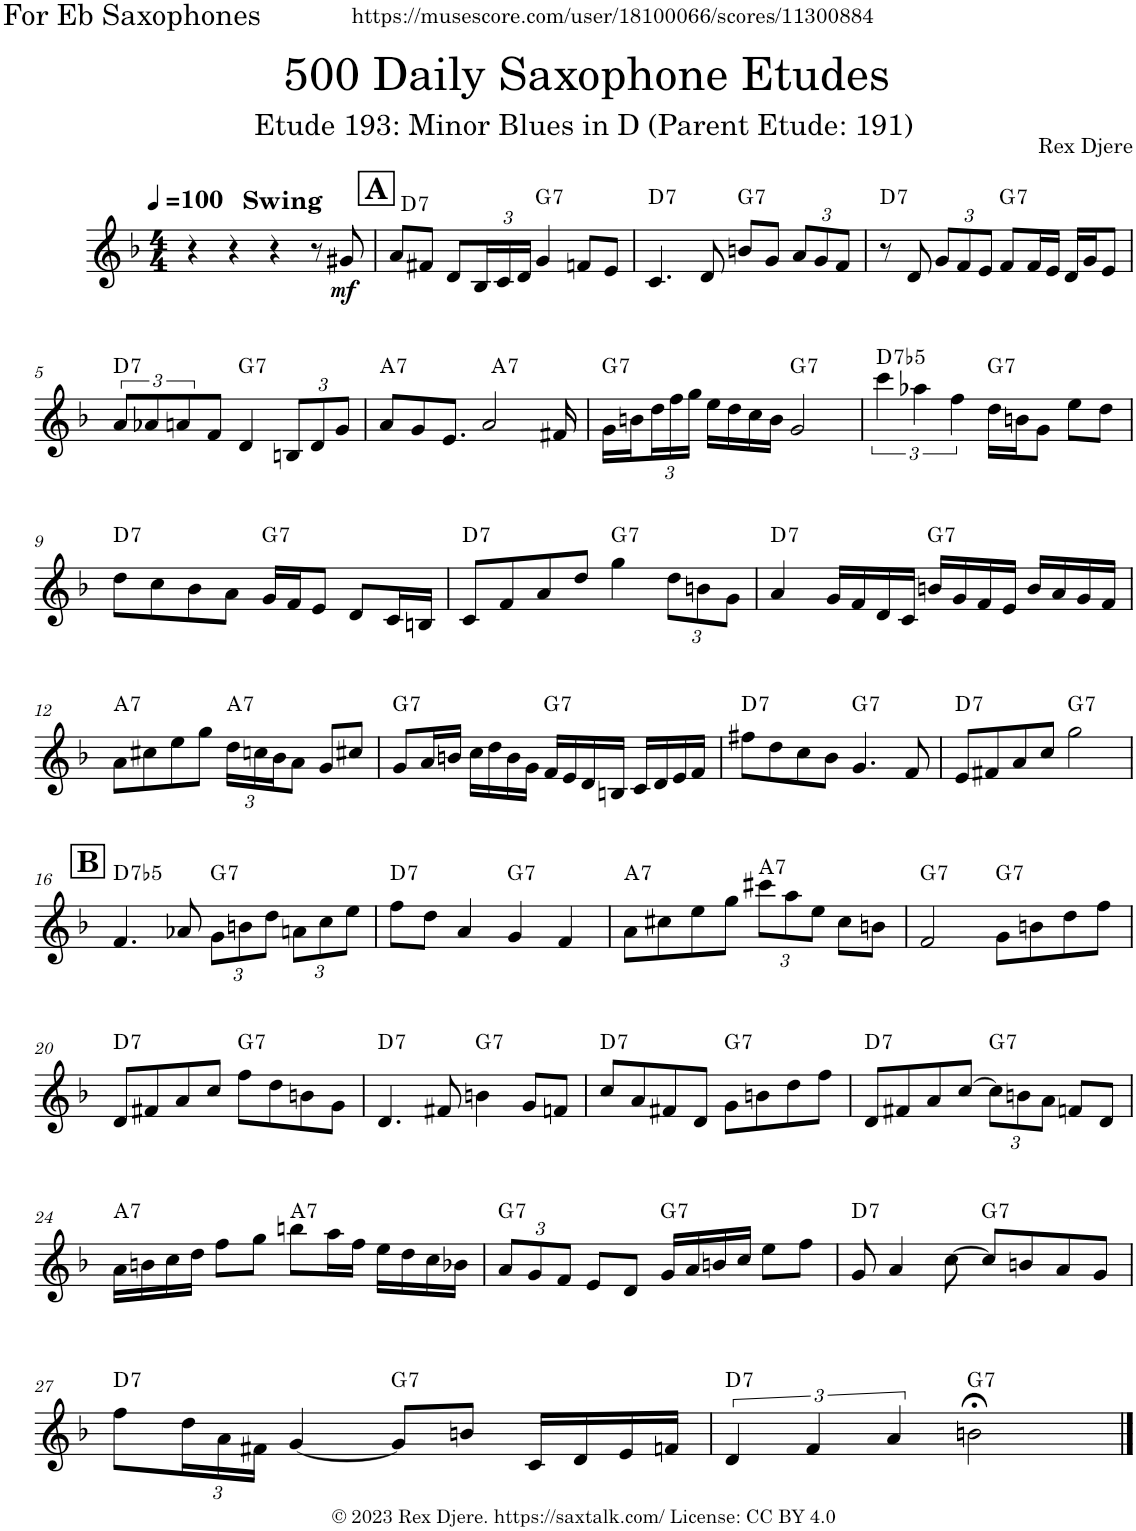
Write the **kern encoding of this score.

**kern	**dynam	**harte
*part1	*part1	*part1
*staff1	*staff1	*
*I"Alto Saxophone	*	*
*I'A. Sax.	*	*
*clefG2	*	*
*Trd5c9	*	*
*k[b-]	*	*
*M4/4	*	*
*MM100	*	*
=1	=1	=1
!LO:TX:a:B:t=Swing	!	!
4r	.	.
4r	.	.
4r	.	.
8r	.	.
!	!LO:DY:b	!
8g#X/	mf	.
!!LO:REH:place=s1:a:B:cj:fs=14:t=A
=2	=2	=2
!	!	!LO:H:kt=7
8a/L	.	D:7
8f#X/J	.	.
8d/L	.	.
*Xbrackettup	*	*
24B-/L	.	.
24c/	.	.
24d/JJ	.	.
!	!	!LO:H:kt=7
4g/	.	G:7
8fn/L	.	.
8e/J	.	.
=3	=3	=3
!	!	!LO:H:kt=7
4.c/	.	D:7
8d/	.	.
!	!	!LO:H:kt=7
8bn/L	.	G:7
8g/J	.	.
12a/L	.	.
12g/	.	.
12f/J	.	.
=4	=4	=4
!	!	!LO:H:kt=7
8r	.	D:7
8d/	.	.
12g/L	.	.
12f/	.	.
12e/J	.	.
!	!	!LO:H:kt=7
8f/L	.	G:7
16f/L	.	.
16e/JJ	.	.
16d/LL	.	.
16g/J	.	.
8e/J	.	.
!!LO:LB:g=z
=5	=5	=5
!	!	!LO:H:kt=7
8a/L	.	D:7
8a-X/	.	.
8an/	.	.
8f/J	.	.
!	!	!LO:H:kt=7
4d/	.	G:7
12Bn/L	.	.
12d/	.	.
12g/J	.	.
=6	=6	=6
!	!	!LO:H:kt=7
*^	*	*
8a/L	2ryy	.	A:7
8g/	.	.	.
8.e/J	.	.	.
2a/	.	.	.
!	!	!	!LO:H:kt=7
.	2ryy	.	A:7
16f#X/	.	.	.
=7	=7	=7	=7
!	!	!	!LO:H:kt=7
*v	*v	*	*
16g\LL	.	G:7
16bn\	.	.
24dd\	.	.
24ff\	.	.
24gg\JJ	.	.
16ee\LL	.	.
16dd\	.	.
16cc\	.	.
16b\JJ	.	.
!	!	!LO:H:kt=7
2g/	.	G:7
=8	=8	=8
*brackettup	*	*
!	!	!LO:H:kt=7
6ccc\	.	D:(3,b5,b7)
6aa-X\	.	.
6ff\	.	.
!	!	!LO:H:kt=7
16dd\LL	.	G:7
16bn\J	.	.
8g\J	.	.
8ee\L	.	.
8dd\J	.	.
!!LO:LB:g=z
=9	=9	=9
!	!	!LO:H:kt=7
8dd\L	.	D:7
8cc\	.	.
8b-\	.	.
8a\J	.	.
!	!	!LO:H:kt=7
16g/LL	.	G:7
16f/J	.	.
8e/J	.	.
8d/L	.	.
16c/L	.	.
16Bn/JJ	.	.
=10	=10	=10
!	!	!LO:H:kt=7
8c/L	.	D:7
8f/	.	.
8a/	.	.
8dd/J	.	.
!	!	!LO:H:kt=7
4gg\	.	G:7
*Xbrackettup	*	*
12dd\L	.	.
12bn\	.	.
12g\J	.	.
=11	=11	=11
!	!	!LO:H:kt=7
4a/	.	D:7
16g/LL	.	.
16f/	.	.
16d/	.	.
16c/JJ	.	.
!	!	!LO:H:kt=7
16bn/LL	.	G:7
16g/	.	.
16f/	.	.
16e/JJ	.	.
16b/LL	.	.
16a/	.	.
16g/	.	.
16f/JJ	.	.
!!LO:LB:g=z
=12	=12	=12
!	!	!LO:H:kt=7
8a\L	.	A:7
8cc#X\	.	.
8ee\	.	.
8gg\J	.	.
!	!	!LO:H:kt=7
24dd\LL	.	A:7
24ccn\	.	.
24b-\J	.	.
8a\J	.	.
8g/L	.	.
8cc#X/J	.	.
=13	=13	=13
!	!	!LO:H:kt=7
8g/L	.	G:7
16a/L	.	.
16bn/JJ	.	.
16cc\LL	.	.
16dd\	.	.
16b\	.	.
16g\JJ	.	.
!	!	!LO:H:kt=7
16f/LL	.	G:7
16e/	.	.
16d/	.	.
16Bn/JJ	.	.
16c/LL	.	.
16d/	.	.
16e/	.	.
16f/JJ	.	.
=14	=14	=14
!	!	!LO:H:kt=7
8ff#X\L	.	D:7
8dd\	.	.
8cc\	.	.
8b-\J	.	.
!	!	!LO:H:kt=7
4.g/	.	G:7
8f/	.	.
=15	=15	=15
!	!	!LO:H:kt=7
8e/L	.	D:7
8f#X/	.	.
8a/	.	.
8cc/J	.	.
!	!	!LO:H:kt=7
2gg\	.	G:7
!!LO:LB:g=z
!!LO:REH:place=s1:a:B:cj:fs=14:t=B
=16	=16	=16
!	!	!LO:H:kt=7
4.f/	.	D:(3,b5,b7)
8a-X/	.	.
!	!	!LO:H:kt=7
12g\L	.	G:7
12bn\	.	.
12dd\J	.	.
12an\L	.	.
12cc\	.	.
12ee\J	.	.
=17	=17	=17
!	!	!LO:H:kt=7
8ff\L	.	D:7
8dd\J	.	.
4a/	.	.
!	!	!LO:H:kt=7
4g/	.	G:7
4f/	.	.
=18	=18	=18
!	!	!LO:H:kt=7
8a\L	.	A:7
8cc#X\	.	.
8ee\	.	.
8gg\J	.	.
!	!	!LO:H:kt=7
12ccc#X\L	.	A:7
12aa\	.	.
12ee\J	.	.
8cc#\L	.	.
8bn\J	.	.
=19	=19	=19
!	!	!LO:H:kt=7
2f/	.	G:7
!	!	!LO:H:kt=7
8g\L	.	G:7
8bn\	.	.
8dd\	.	.
8ff\J	.	.
!!LO:LB:g=z
=20	=20	=20
!	!	!LO:H:kt=7
8d/L	.	D:7
8f#X/	.	.
8a/	.	.
8cc/J	.	.
!	!	!LO:H:kt=7
8ff\L	.	G:7
8dd\	.	.
8bn\	.	.
8g\J	.	.
=21	=21	=21
!	!	!LO:H:kt=7
4.d/	.	D:7
8f#X/	.	.
!	!	!LO:H:kt=7
4bn\	.	G:7
8g/L	.	.
8fn/J	.	.
=22	=22	=22
!	!	!LO:H:kt=7
8cc/L	.	D:7
8a/	.	.
8f#X/	.	.
8d/J	.	.
!	!	!LO:H:kt=7
8g\L	.	G:7
8bn\	.	.
8dd\	.	.
8ff\J	.	.
=23	=23	=23
!	!	!LO:H:kt=7
8d/L	.	D:7
8f#X/	.	.
8a/	.	.
[8cc/J	.	.
!	!	!LO:H:kt=7
12cc\L]	.	G:7
12bn\	.	.
12a\J	.	.
8fn/L	.	.
8d/J	.	.
!!LO:LB:g=z
=24	=24	=24
!	!	!LO:H:kt=7
16a\LL	.	A:7
16bn\	.	.
16cc\	.	.
16dd\JJ	.	.
8ff\L	.	.
8gg\J	.	.
!	!	!LO:H:kt=7
8bbn\L	.	A:7
16aa\L	.	.
16ff\JJ	.	.
16ee\LL	.	.
16dd\	.	.
16cc\	.	.
16b-X\JJ	.	.
=25	=25	=25
!	!	!LO:H:kt=7
12a/L	.	G:7
12g/	.	.
12f/J	.	.
8e/L	.	.
8d/J	.	.
!	!	!LO:H:kt=7
16g/LL	.	G:7
16a/	.	.
16bn/	.	.
16cc/JJ	.	.
8ee\L	.	.
8ff\J	.	.
=26	=26	=26
!	!	!LO:H:kt=7
8g/	.	D:7
4a/	.	.
[8cc\	.	.
!	!	!LO:H:kt=7
8cc/L]	.	G:7
8bn/	.	.
8a/	.	.
8g/J	.	.
!!LO:LB:g=z
=27	=27	=27
!	!	!LO:H:kt=7
8ff\L	.	D:7
24dd\L	.	.
24a\	.	.
24f#X\JJ	.	.
[4g/	.	.
!	!	!LO:H:kt=7
8g/L]	.	G:7
8bn/J	.	.
16c/LL	.	.
16d/	.	.
16e/	.	.
16fn/JJ	.	.
=28	=28	=28
*brackettup	*	*
!	!	!LO:H:kt=7
6d/	.	D:7
6f/	.	.
6a/	.	.
!	!	!LO:H:kt=7
2bn;<\	.	G:7
==	==	==
*-	*-	*-
